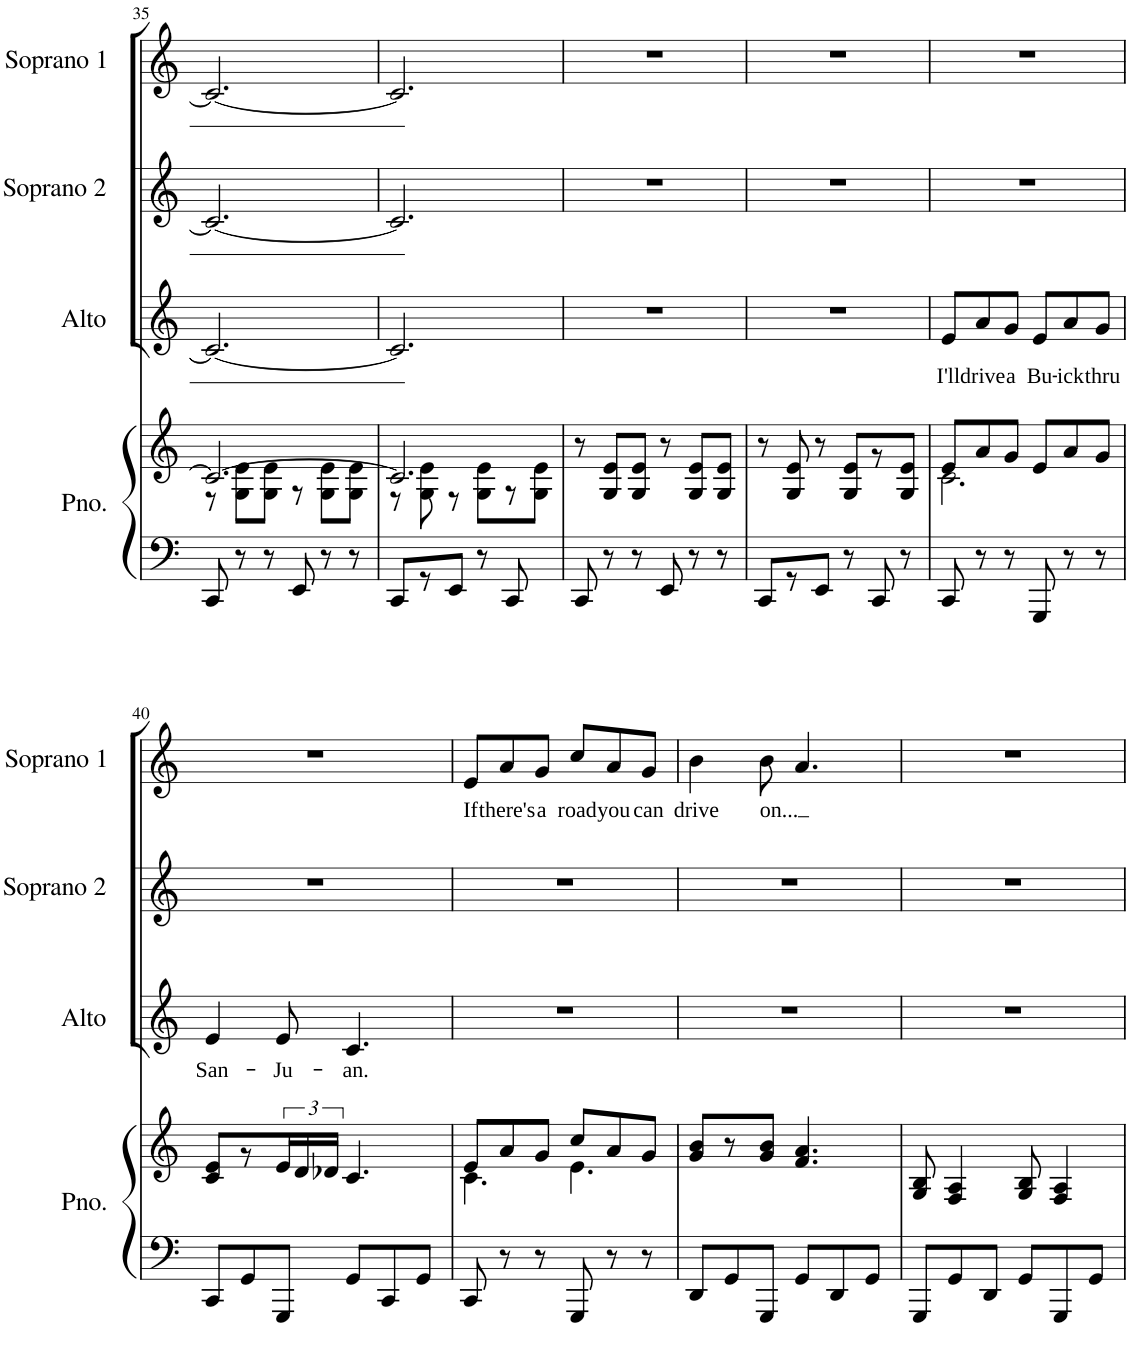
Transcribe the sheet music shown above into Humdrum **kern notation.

**kern	**kern	**kern	**text	**kern	**kern	**text
*part4	*part4	*part3	*part3	*part2	*part1	*part1
*staff5	*staff4	*staff3	*staff3	*staff2	*staff1	*staff1
*I"Piano	*	*I"Alto	*	*I"Soprano 2	*I"Soprano 1	*
*I'Pno.	*	*I'Alto	*	*I'Soprano 2	*I'Soprano 1	*
!!LO:PB:g=z
*clefF4	*clefG2	*clefG2	*	*clefG2	*clefG2	*
*k[]	*k[]	*k[]	*	*k[]	*k[]	*
*M6/8	*M6/8	*M6/8	*	*M6/8	*M6/8	*
=35	=35	=35	=35	=35	=35	=35
*	*^	*	*	*	*	*
8CC/	2.c/_	8r	2.c/_	.	2.c/_	2.c/_	.
8r	.	8G\ 8e\L	.	.	.	.	.
8r	.	8G\ 8e\J	.	.	.	.	.
8EE/	.	8r	.	.	.	.	.
8r	.	8G\ 8e\L	.	.	.	.	.
8r	.	8G\ 8e\J	.	.	.	.	.
=36	=36	=36	=36	=36	=36	=36	=36
8CC/L	2.c/]	8r	2.c/]	.	2.c/]	2.c/]	.
8r	.	8G\ 8e\	.	.	.	.	.
8EE/J	.	8r	.	.	.	.	.
8r	.	8G\ 8e\L	.	.	.	.	.
8CC/	.	8r	.	.	.	.	.
8ryy	.	8G\ 8e\J	.	.	.	.	.
*	*v	*v	*	*	*	*	*
=37	=37	=37	=37	=37	=37	=37
8CC/	8r	2.r	.	2.r	2.r	.
8r	8G/ 8e/L	.	.	.	.	.
8r	8G/ 8e/J	.	.	.	.	.
8EE/	8r	.	.	.	.	.
8r	8G/ 8e/L	.	.	.	.	.
8r	8G/ 8e/J	.	.	.	.	.
=38	=38	=38	=38	=38	=38	=38
8CC/L	8r	2.r	.	2.r	2.r	.
8r	8G/ 8e/	.	.	.	.	.
8EE/J	8r	.	.	.	.	.
8r	8G/ 8e/L	.	.	.	.	.
8CC/	8r	.	.	.	.	.
8r	8G/ 8e/J	.	.	.	.	.
=39	=39	=39	=39	=39	=39	=39
*	*^	*	*	*	*	*
!	!	!	!	!LO:LY:b	!	!	!
8CC/	8e/L	2.c\	8e/L	I'll	2.r	2.r	.
!	!	!	!	!LO:LY:b	!	!	!
8r	8a/	.	8a/	drive	.	.	.
!	!	!	!	!LO:LY:b	!	!	!
8r	8g/J	.	8g/J	a	.	.	.
!	!	!	!	!LO:LY:b	!	!	!
8GGG/	8e/L	.	8e/L	Bu-	.	.	.
!	!	!	!	!LO:LY:b	!	!	!
8r	8a/	.	8a/	-ick	.	.	.
!	!	!	!	!LO:LY:b	!	!	!
8r	8g/J	.	8g/J	thru	.	.	.
*	*v	*v	*	*	*	*	*
!!LO:LB:g=z
=40	=40	=40	=40	=40	=40	=40
!	!	!	!LO:LY:b	!	!	!
8CC/L	8c/ 8e/L	4e/	San-	2.r	2.r	.
8GG/	8r	.	.	.	.	.
!	!	!	!LO:LY:b	!	!	!
8GGG/J	24e/L	8e/	-Ju-	.	.	.
.	24d/	.	.	.	.	.
.	24d-X/JJ	.	.	.	.	.
!	!	!	!LO:LY:b	!	!	!
8GG/L	4.c/	4.c/	-an.	.	.	.
8CC/	.	.	.	.	.	.
8GG/J	.	.	.	.	.	.
=41	=41	=41	=41	=41	=41	=41
*	*^	*	*	*	*	*
!	!	!	!	!	!	!	!LO:LY:b
8CC/	8e/L	4.c\	2.r	.	2.r	8e/L	If
!	!	!	!	!	!	!	!LO:LY:b
8r	8a/	.	.	.	.	8a/	there's
!	!	!	!	!	!	!	!LO:LY:b
8r	8g/J	.	.	.	.	8g/J	a
!	!	!	!	!	!	!	!LO:LY:b
8GGG/	8cc/L	4.e\	.	.	.	8cc/L	road
!	!	!	!	!	!	!	!LO:LY:b
8r	8a/	.	.	.	.	8a/	you
!	!	!	!	!	!	!	!LO:LY:b
8r	8g/J	.	.	.	.	8g/J	can
*	*v	*v	*	*	*	*	*
=42	=42	=42	=42	=42	=42	=42
!	!	!	!	!	!	!LO:LY:b
8DD/L	8g/ 8b/L	2.r	.	2.r	4b\	drive
8GG/	8r	.	.	.	.	.
!	!	!	!	!	!	!LO:LY:b
8GGG/J	8g/ 8b/J	.	.	.	8b\	on...
8GG/L	4.f/ 4.a/	.	.	.	4.a/	.
8DD/	.	.	.	.	.	.
8GG/J	.	.	.	.	.	.
=43	=43	=43	=43	=43	=43	=43
8GGG/L	8G/ 8B/	2.r	.	2.r	2.r	.
8GG/	4F/ 4A/	.	.	.	.	.
8DD/J	.	.	.	.	.	.
8GG/L	8G/ 8B/	.	.	.	.	.
8GGG/	4F/ 4A/	.	.	.	.	.
8GG/J	.	.	.	.	.	.
=	=	=	=	=	=	=
*-	*-	*-	*-	*-	*-	*-
